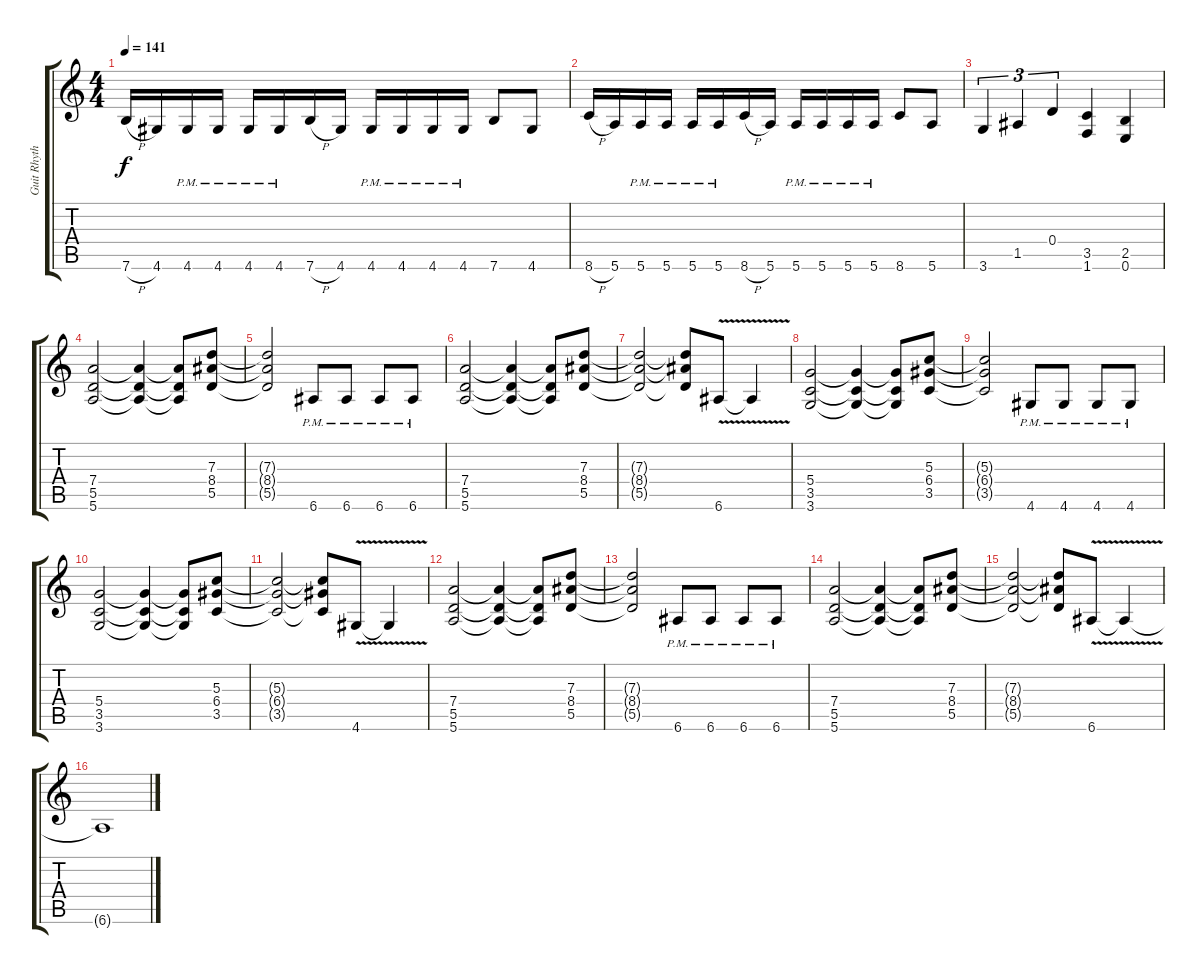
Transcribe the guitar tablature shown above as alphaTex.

\track ("Guit Rhythm 1" "Guit Rhyth") {instrument overdrivenguitar}
\staff {score tabs}
\tuning (E4 B3 G3 D3 A2 E2) {hide}
\ts (4 4)
\tempo 141
\clef g2
\ks c
7.6{h}.16{dy f} 4.6.16 4.6{pm}.16 4.6{pm}.16 4.6{pm}.16 4.6{pm}.16 7.6{h}.16 4.6.16 4.6{pm}.16 4.6{pm}.16 4.6{pm}.16 4.6{pm}.16 7.6.8 4.6.8 |
8.6{h}.16 5.6.16 5.6{pm}.16 5.6{pm}.16 5.6{pm}.16 5.6{pm}.16 8.6{h}.16 5.6.16 5.6{pm}.16 5.6{pm}.16 5.6{pm}.16 5.6{pm}.16 8.6.8 5.6.8 |
3.6.4{tu (3 2)} 1.5.4{tu (3 2)} 0.4.4{tu (3 2)} (3.5 1.6).4 (2.5 0.6).4 |
(7.4 5.5 5.6).2 (7.4{t} 5.5{t} 5.6{t}).4 (7.4{t} 5.5{t} 5.6{t}).8 (7.3 8.4 5.5).8 |
(7.3{t} 8.4{t} 5.5{t}).2 6.6{pm}.8 6.6{pm}.8 6.6{pm}.8 6.6{pm}.8 |
(7.4 5.5 5.6).2 (7.4{t} 5.5{t} 5.6{t}).4 (7.4{t} 5.5{t} 5.6{t}).8 (7.3 8.4 5.5).8 |
(7.3{t} 8.4{t} 5.5{t}).2 (7.3{t} 8.4{t} 5.5{t}).8 6.6{v}.8 6.6{t}.4 |
(5.4 3.5 3.6).2 (5.4{t} 3.5{t} 3.6{t}).4 (5.4{t} 3.5{t} 3.6{t}).8 (5.3 6.4 3.5).8 |
(5.3{t} 6.4{t} 3.5{t}).2 4.6{pm}.8 4.6{pm}.8 4.6{pm}.8 4.6{pm}.8 |
(5.4 3.5 3.6).2 (5.4{t} 3.5{t} 3.6{t}).4 (5.4{t} 3.5{t} 3.6{t}).8 (5.3 6.4 3.5).8 |
(5.3{t} 6.4{t} 3.5{t}).2 (5.3{t} 6.4{t} 3.5{t}).8 4.6{v}.8 4.6{t}.4 |
(7.4 5.5 5.6).2 (7.4{t} 5.5{t} 5.6{t}).4 (7.4{t} 5.5{t} 5.6{t}).8 (7.3 8.4 5.5).8 |
(7.3{t} 8.4{t} 5.5{t}).2 6.6{pm}.8 6.6{pm}.8 6.6{pm}.8 6.6{pm}.8 |
(7.4 5.5 5.6).2 (7.4{t} 5.5{t} 5.6{t}).4 (7.4{t} 5.5{t} 5.6{t}).8 (7.3 8.4 5.5).8 |
(7.3{t} 8.4{t} 5.5{t}).2 (7.3{t} 8.4{t} 5.5{t}).8 6.6{v}.8 6.6{t}.4 |
6.6{t}.1
